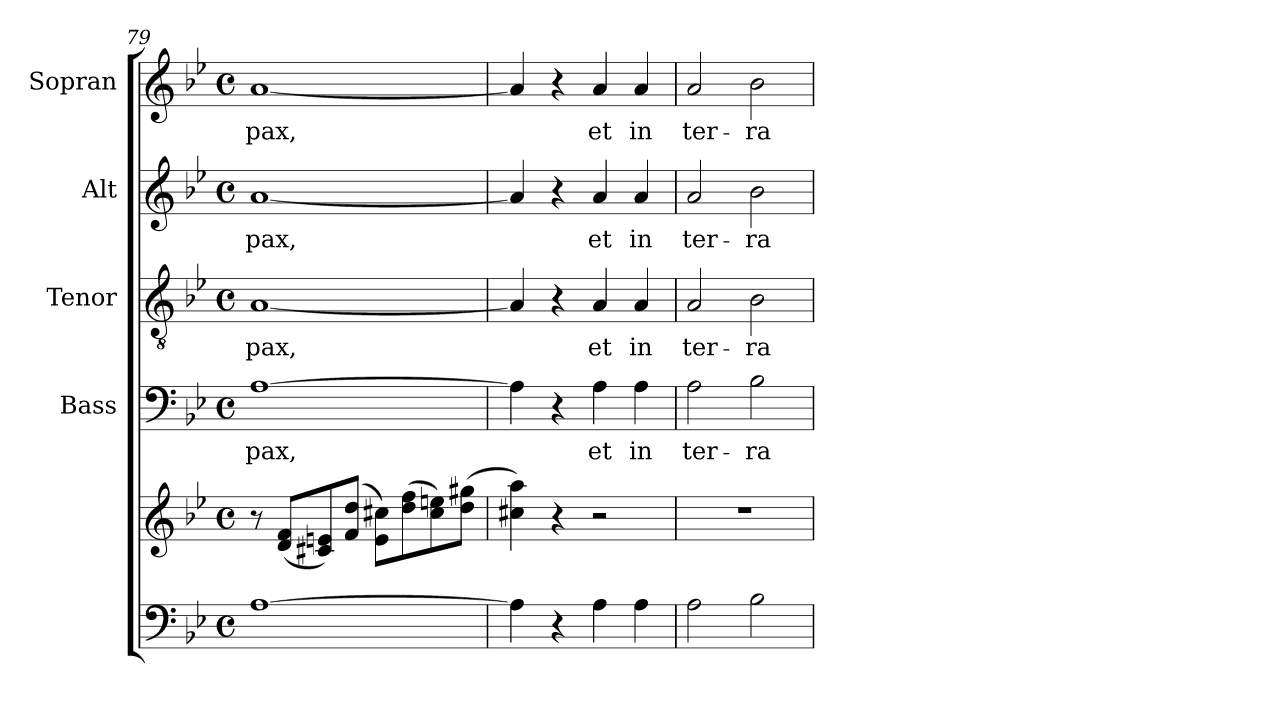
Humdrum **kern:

**kern	**kern	**kern	**text	**kern	**text	**kern	**text	**kern	**text
*part5	*part5	*part4	*part4	*part3	*part3	*part2	*part2	*part1	*part1
*staff6	*staff5	*staff4	*staff4	*staff3	*staff3	*staff2	*staff2	*staff1	*staff1
*	*	*I"Bass	*	*I"Tenor	*	*I"Alt	*	*I"Sopran	*
*	*	*I'B.	*	*I'T.	*	*I'A.	*	*I'S.	*
*clefF4	*clefG2	*clefF4	*	*clefGv2	*	*clefG2	*	*clefG2	*
*k[b-e-]	*k[b-e-]	*k[b-e-]	*	*k[b-e-]	*	*k[b-e-]	*	*k[b-e-]	*
*B-:	*B-:	*B-:	*	*B-:	*	*B-:	*	*B-:	*
*M4/4	*M4/4	*M4/4	*	*M4/4	*	*M4/4	*	*M4/4	*
*met(c)	*met(c)	*met(c)	*	*met(c)	*	*met(c)	*	*met(c)	*
=79	=79	=79	=79	=79	=79	=79	=79	=79	=79
!	!	!	!LO:LY:b	!	!LO:LY:b	!	!LO:LY:b	!	!LO:LY:b
[1A	8r	[1A	pax,	[1A	pax,	[1a	pax,	[1a	pax,
.	(<8d/ 8f/L	.	.	.	.	.	.	.	.
.	8c#X/ 8en/)	.	.	.	.	.	.	.	.
.	(8f/ 8dd/J	.	.	.	.	.	.	.	.
.	8e\ 8cc#X\L)	.	.	.	.	.	.	.	.
.	(>8dd\ 8ff\	.	.	.	.	.	.	.	.
.	8cc#\ 8een\)	.	.	.	.	.	.	.	.
.	(>8dd\ 8gg#X\J	.	.	.	.	.	.	.	.
=80	=80	=80	=80	=80	=80	=80	=80	=80	=80
4A\]	4cc#X\ 4aa\)	4A\]	.	4A/]	.	4a/]	.	4a/]	.
4r	4r	4r	.	4r	.	4r	.	4r	.
!	!	!	!LO:LY:b	!	!LO:LY:b	!	!LO:LY:b	!	!LO:LY:b
4A\	2r	4A\	et	4A/	et	4a/	et	4a/	et
!	!	!	!LO:LY:b	!	!LO:LY:b	!	!LO:LY:b	!	!LO:LY:b
4A\	.	4A\	in	4A/	in	4a/	in	4a/	in
=81	=81	=81	=81	=81	=81	=81	=81	=81	=81
!	!	!	!LO:LY:b	!	!LO:LY:b	!	!LO:LY:b	!	!LO:LY:b
2A\	1r	2A\	ter-	2A/	ter-	2a/	ter-	2a/	ter-
!	!	!	!LO:LY:b	!	!LO:LY:b	!	!LO:LY:b	!	!LO:LY:b
2B-\	.	2B-\	-ra	2B-\	-ra	2b-\	-ra	2b-\	-ra
=	=	=	=	=	=	=	=	=	=
*-	*-	*-	*-	*-	*-	*-	*-	*-	*-
